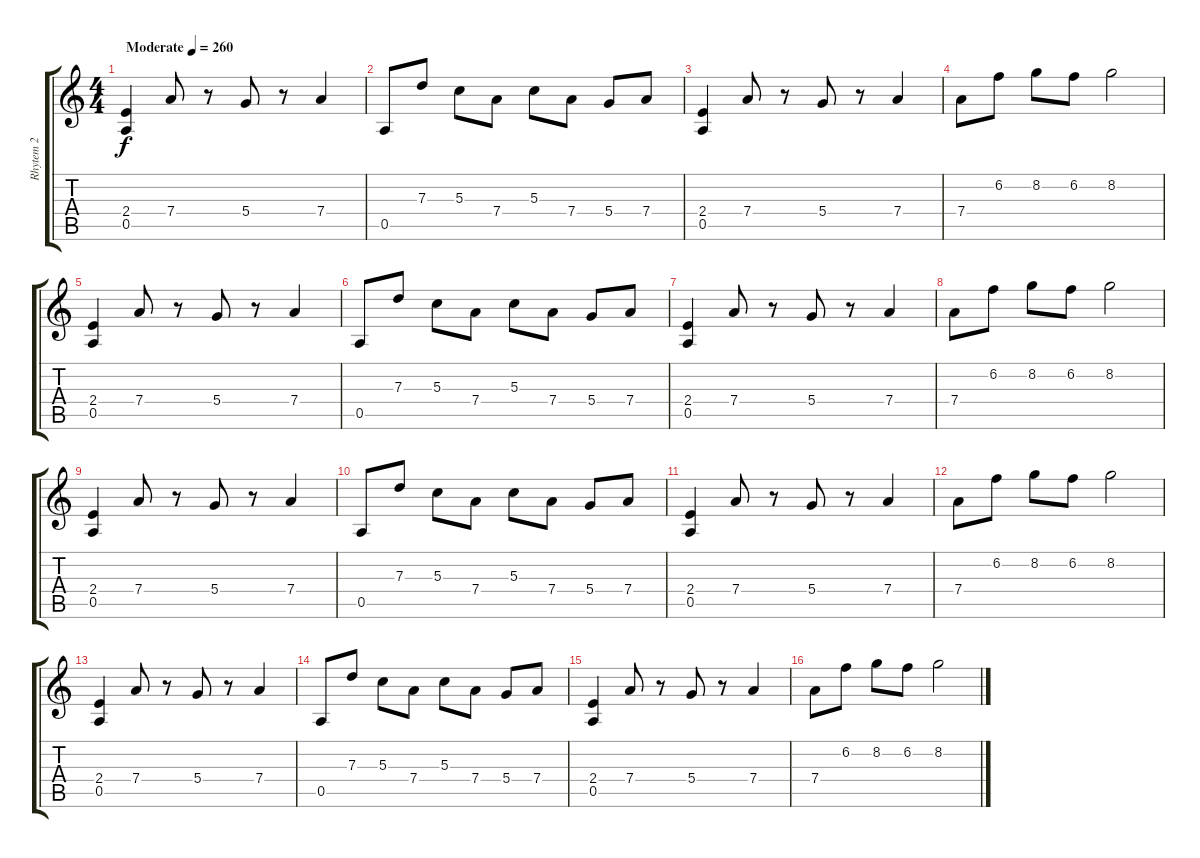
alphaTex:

\track ("Rhytem 2" "Rhytem 2") {instrument distortionguitar}
\staff {score tabs}
\tuning (E4 B3 G3 D3 A2 E2) {hide}
\ts (4 4)
\tempo (260 "Moderate")
\clef g2
\ks c
(2.4 0.5).4{dy f instrument distortionguitar} 7.4.8 r.8 5.4.8 r.8 7.4.4 |
0.5.8 7.3.8 5.3.8 7.4.8 5.3.8 7.4.8 5.4.8 7.4.8 |
(2.4 0.5).4 7.4.8 r.8 5.4.8 r.8 7.4.4 |
7.4.8 6.2.8 8.2.8 6.2.8 8.2.2 |
(2.4 0.5).4 7.4.8 r.8 5.4.8 r.8 7.4.4 |
0.5.8 7.3.8 5.3.8 7.4.8 5.3.8 7.4.8 5.4.8 7.4.8 |
(2.4 0.5).4 7.4.8 r.8 5.4.8 r.8 7.4.4 |
7.4.8 6.2.8 8.2.8 6.2.8 8.2.2 |
(2.4 0.5).4 7.4.8 r.8 5.4.8 r.8 7.4.4 |
0.5.8 7.3.8 5.3.8 7.4.8 5.3.8 7.4.8 5.4.8 7.4.8 |
(2.4 0.5).4 7.4.8 r.8 5.4.8 r.8 7.4.4 |
7.4.8 6.2.8 8.2.8 6.2.8 8.2.2 |
(2.4 0.5).4 7.4.8 r.8 5.4.8 r.8 7.4.4 |
0.5.8 7.3.8 5.3.8 7.4.8 5.3.8 7.4.8 5.4.8 7.4.8 |
(2.4 0.5).4 7.4.8 r.8 5.4.8 r.8 7.4.4 |
7.4.8 6.2.8 8.2.8 6.2.8 8.2.2
